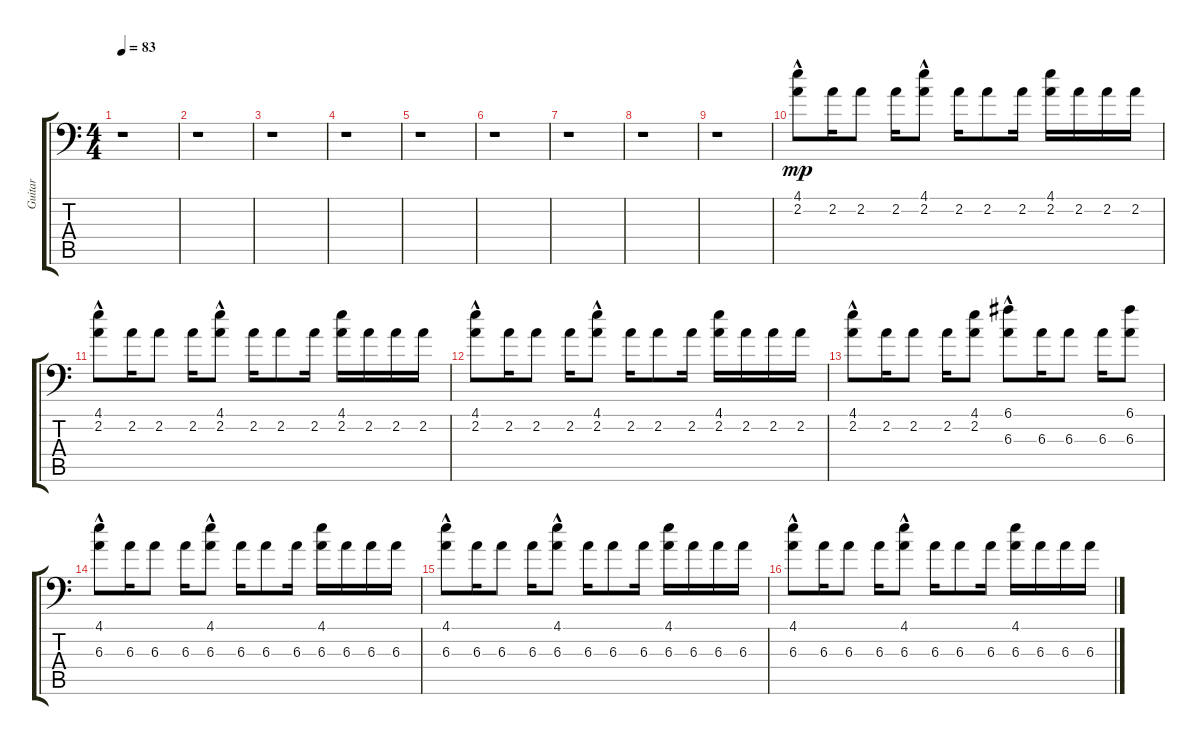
\track ("Guitar" "Guitar") {instrument acousticguitarnylon}
\staff {score tabs}
\tuning (C4 G3 Eb3 Bb2 F2 Bb1) {hide}
\ts (4 4)
\tempo 83
\clef f4
\ks c
r.1{dy mp} |
r.1 |
r.1 |
r.1 |
r.1 |
r.1 |
r.1 |
r.1 |
r.1 |
(4.1{hac} 2.2).8 2.2.16 2.2.8 2.2.16 (4.1{hac} 2.2).8 2.2.16 2.2.8 2.2.16 (4.1 2.2).16 2.2.16 2.2.16 2.2.16 |
(4.1{hac} 2.2).8 2.2.16 2.2.8 2.2.16 (4.1{hac} 2.2).8 2.2.16 2.2.8 2.2.16 (4.1 2.2).16 2.2.16 2.2.16 2.2.16 |
(4.1{hac} 2.2).8 2.2.16 2.2.8 2.2.16 (4.1{hac} 2.2).8 2.2.16 2.2.8 2.2.16 (4.1 2.2).16 2.2.16 2.2.16 2.2.16 |
(4.1{hac} 2.2).8 2.2.16 2.2.8 2.2.16 (4.1 2.2).8 (6.1{hac} 6.3).8 6.3.16 6.3.8 6.3.16 (6.1 6.3).8 |
(4.1{hac} 6.3).8 6.3.16 6.3.8 6.3.16 (4.1{hac} 6.3).8 6.3.16 6.3.8 6.3.16 (4.1 6.3).16 6.3.16 6.3.16 6.3.16 |
(4.1{hac} 6.3).8 6.3.16 6.3.8 6.3.16 (4.1{hac} 6.3).8 6.3.16 6.3.8 6.3.16 (4.1 6.3).16 6.3.16 6.3.16 6.3.16 |
(4.1{hac} 6.3).8 6.3.16 6.3.8 6.3.16 (4.1{hac} 6.3).8 6.3.16 6.3.8 6.3.16 (4.1 6.3).16 6.3.16 6.3.16 6.3.16
